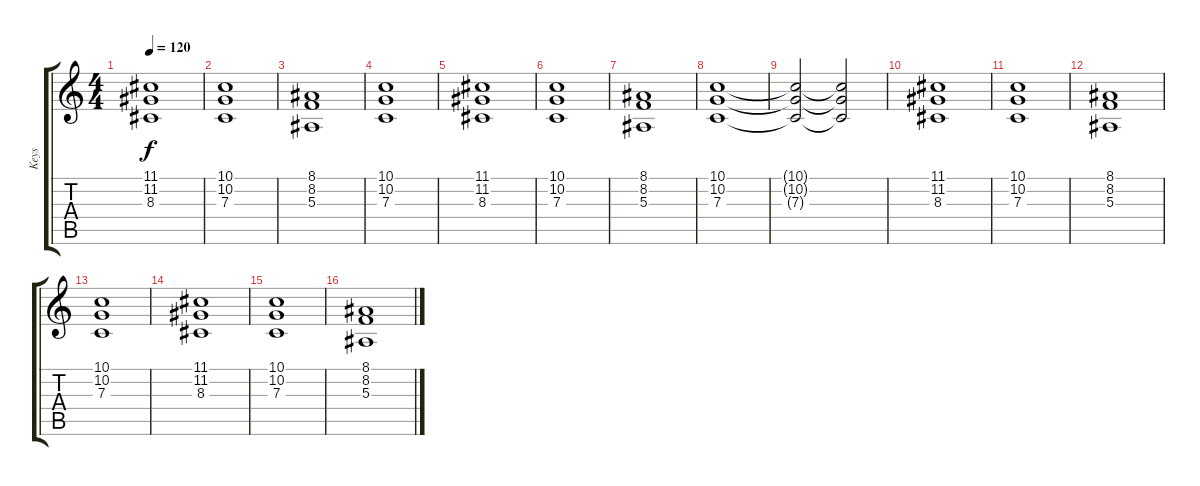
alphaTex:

\track ("Keys" "Keys") {instrument choiraahs}
\staff {score tabs}
\tuning (D4 A3 F3 C3 G2 D2) {hide}
\ts (4 4)
\tempo 120
\clef g2
\ks c
(11.1 11.2 8.3).1{dy f} |
(10.1 10.2 7.3).1 |
(8.1 8.2 5.3).1 |
(10.1 10.2 7.3).1 |
(11.1 11.2 8.3).1 |
(10.1 10.2 7.3).1 |
(8.1 8.2 5.3).1 |
(10.1 10.2 7.3).1{volume 8} |
(10.1{t} 10.2{t} 7.3{t}).2 (10.1{t} 10.2{t} 7.3{t}).2{volume 14} |
(11.1 11.2 8.3).1 |
(10.1 10.2 7.3).1 |
(8.1 8.2 5.3).1 |
(10.1 10.2 7.3).1 |
(11.1 11.2 8.3).1 |
(10.1 10.2 7.3).1 |
(8.1 8.2 5.3).1
